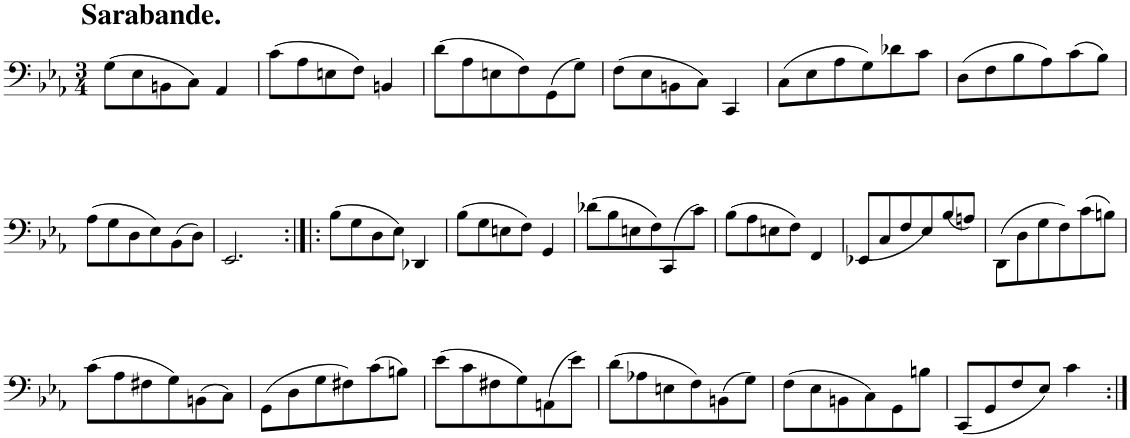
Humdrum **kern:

**kern
*part1
*staff1
*I"Violoncello
*I'Vc.
*clefF4
*k[b-e-a-]
*M3/4
=1
!LO:TX:a:B:t=Sarabande.
(8G\L
8E-\
8BBn\
8C\J)
4AA-/
=2
(8c\L
8A-\
8En\
8F\J)
4BBn/
=3
(8d\L
8A-\
8En\
8F\)
(8GG\
8G\J)
=4
(8F\L
8E-\
8BBn\
8C\J)
4CC/
=5
(8C\L
8E-\
8A-\
8G\)
8d-X\
8c\J
=6
(8D\L
8F\
8B-\
8A-\)
(8c\
8B-\J)
!!LO:LB:g=z
=7
(8A-\L
8G\
8D\
8E-\)
(8BB-\
8D\J)
=8
2.EE-/
=9:|!|:
(8B-\L
8G\
8D\
8E-\J)
4DD-X/
=10
(8B-\L
8G\
8En\
8F\J)
4GG/
=11
(8d-X\L
8B-\
8En\
8F\)
(8CC/
8c\J)
=12
(8B-\L
8A-\
8En\
8F\J)
4FF/
=13
(8EE-X/L
8C/
8F/
8E-/)
(8B-/
8An/J)
=14
(8DD\L
8D\
8G\
8F\)
(8c\
8Bn\J)
!!LO:LB:g=z
=15
(8c\L
8A-\
8F#X\
8G\)
(8BBn\
8C\J)
=16
(8GG\L
8D\
8G\
8F#X\)
(8c\
8Bn\J)
=17
(8e-\L
8c\
8F#X\
8G\)
(8AAn\
8e-\J)
=18
(8d\L
8A-X\
8En\
8F\)
(8BBn\
8G\J)
=19
(8F\L
8E-\
8BBn\
8C\)
8GG\
8Bn\J
=20
(8CC/L
8GG/
8F/
8E-/J)
4c\
=:|!
*-
